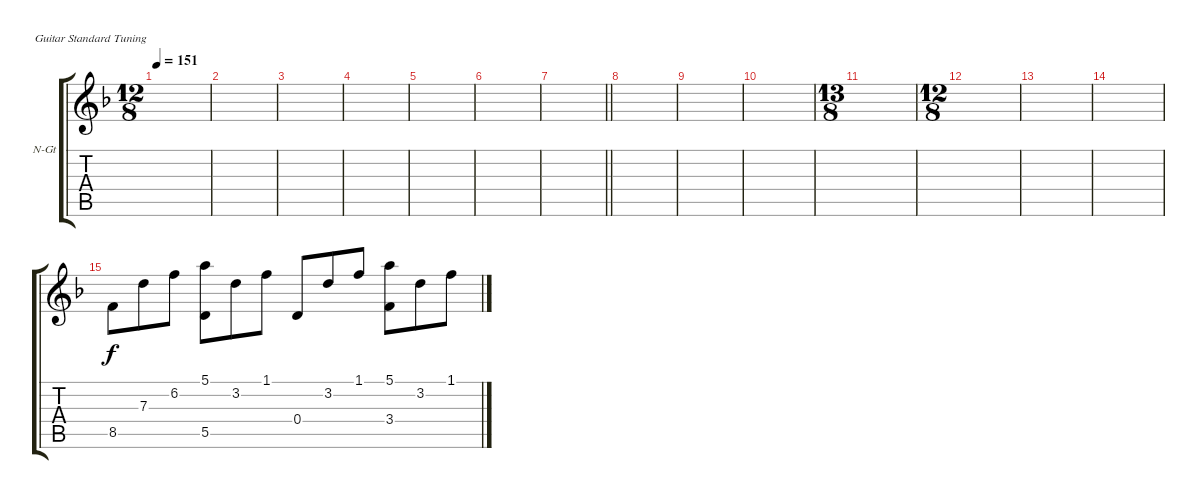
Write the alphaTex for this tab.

\defaultSystemsLayout 4
\bracketExtendMode groupsimilarinstruments
\firstSystemTrackNameOrientation horizontal
\otherSystemsTrackNameOrientation horizontal
\track ("Замість пасажів" "N-Gt") {mute instrument acousticguitarnylon}
\staff {score tabs}
\tuning (E4 B3 G3 D3 A2 E2)
\ts (12 8)
\tempo 151
\clef g2
\scale
0.333333
\ks dminor
|
\scale
0.333333 |
\scale
0.333333 |
\scale
0.333333 |
\scale
0.333333 |
\scale
0.333333 |
\scale
0.333333
\barLineRight lightlight
|
\scale
0.333333 |
\scale
0.333333 |
\scale
0.333333 |
\ts (13 8)
\scale
0.403125 |
\ts (12 8)
\scale
0.403125 |
\scale
0.19375 |
\scale
0.333333 |
\scale
0.333333 8.5.8 7.3.8 6.2.8 (5.1 5.5).8 3.2.8 1.1.8 0.4.8 3.2.8 1.1.8 (5.1 3.4).8 3.2.8 1.1.8 |
\scale
0.333333
